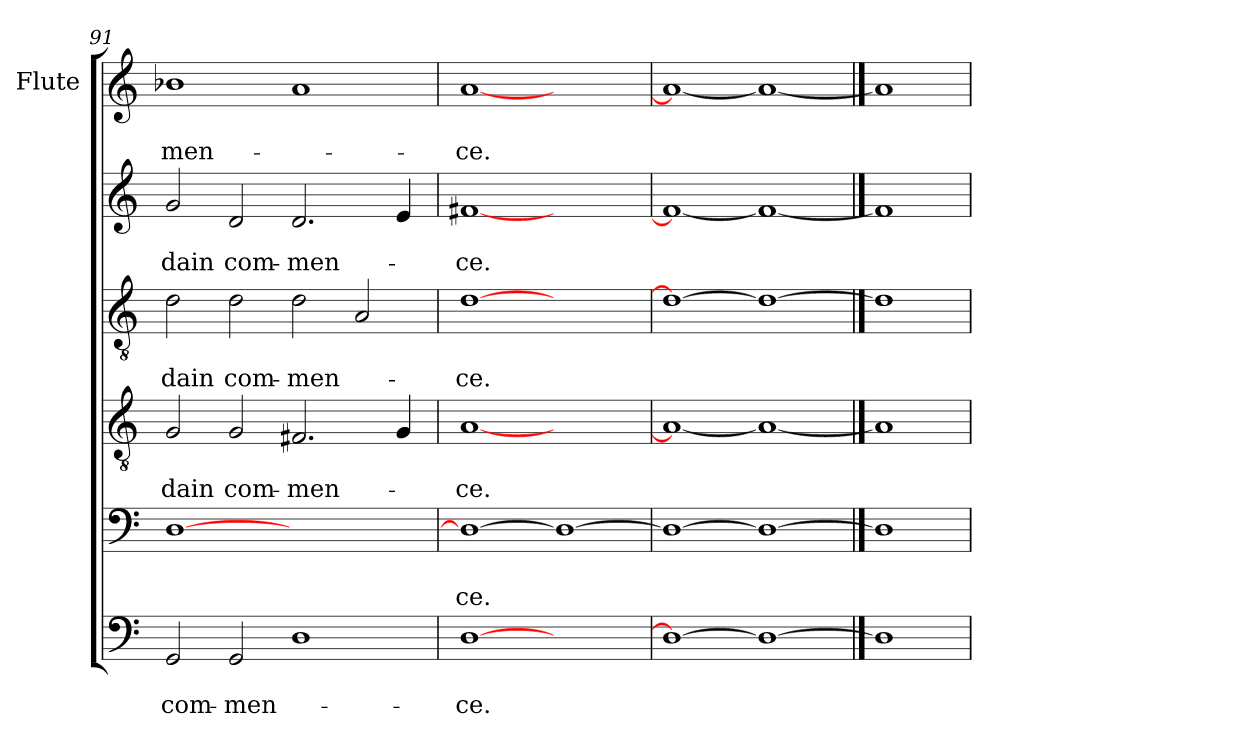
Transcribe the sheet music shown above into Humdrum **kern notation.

**kern	**text	**text	**kern	**text	**text	**kern	**text	**text	**kern	**text	**text	**kern	**text	**text	**kern	**text	**text
*part6	*part6	*part6	*part5	*part5	*part5	*part4	*part4	*part4	*part3	*part3	*part3	*part2	*part2	*part2	*part1	*part1	*part1
*staff6	*staff6	*staff6	*staff5	*staff5	*staff5	*staff4	*staff4	*staff4	*staff3	*staff3	*staff3	*staff2	*staff2	*staff2	*staff1	*staff1	*staff1
*	*	*	*	*	*	*	*	*	*	*	*	*	*	*	*I"Flute	*	*
*	*	*	*	*	*	*	*	*	*	*	*	*	*	*	*I'Fl	*	*
*clefF4	*	*	*clefF4	*	*	*clefGv2	*	*	*clefGv2	*	*	*clefG2	*	*	*clefG2	*	*
*k[]	*	*	*k[]	*	*	*k[]	*	*	*k[]	*	*	*k[]	*	*	*k[]	*	*
*C:	*	*	*C:	*	*	*C:	*	*	*C:	*	*	*C:	*	*	*C:	*	*
=91	=91	=91	=91	=91	=91	=91	=91	=91	=91	=91	=91	=91	=91	=91	=91	=91	=91
!	!	!LO:LY:b	!	!	!	!	!	!LO:LY:b	!	!	!LO:LY:b	!	!	!LO:LY:b	!	!	!LO:LY:b
2GG/	.	com-	[1D	.	.	2G/	.	-dain	2d\	.	-dain	2g/	.	-dain	1b-X	.	-men-
!	!	!LO:LY:b	!	!	!	!	!	!LO:LY:b	!	!	!LO:LY:b	!	!	!LO:LY:b	!	!	!
2GG/	.	-men-	.	.	.	2G/	.	com-	2d\	.	com-	2d/	.	com-	.	.	.
!	!	!	!	!	!	!	!	!LO:LY:b	!	!	!LO:LY:b	!	!	!LO:LY:b	!	!	!
1D	.	.	1ryy	.	.	2.F#X/	.	-men-	2d\	.	-men-	2.d/	.	-men-	1a	.	.
.	.	.	.	.	.	.	.	.	2A/	.	.	.	.	.	.	.	.
.	.	.	.	.	.	4G/	.	.	.	.	.	4e/	.	.	.	.	.
=92	=92	=92	=92	=92	=92	=92	=92	=92	=92	=92	=92	=92	=92	=92	=92	=92	=92
!	!	!LO:LY:b	!	!	!LO:LY:b	!	!	!LO:LY:b	!	!	!LO:LY:b	!	!	!LO:LY:b	!	!	!LO:LY:b
[1D	.	-ce.	1D_	.	-ce.	[1A	.	-ce.	[1d	.	-ce.	[1f#X	.	-ce.	[1a	.	-ce.
1ryy	.	.	1D_	.	.	1ryy	.	.	1ryy	.	.	1ryy	.	.	1ryy	.	.
=93	=93	=93	=93	=93	=93	=93	=93	=93	=93	=93	=93	=93	=93	=93	=93	=93	=93
1D_	.	.	1D_	.	.	1A_	.	.	1d_	.	.	1f#_	.	.	1a_	.	.
1D_	.	.	1D_	.	.	1A_	.	.	1d_	.	.	1f#_	.	.	1a_	.	.
==94	==94	==94	==94	==94	==94	==94	==94	==94	==94	==94	==94	==94	==94	==94	==94	==94	==94
1D]	.	.	1D]	.	.	1A]	.	.	1d]	.	.	1f#]	.	.	1a]	.	.
=	=	=	=	=	=	=	=	=	=	=	=	=	=	=	=	=	=
*-	*-	*-	*-	*-	*-	*-	*-	*-	*-	*-	*-	*-	*-	*-	*-	*-	*-
